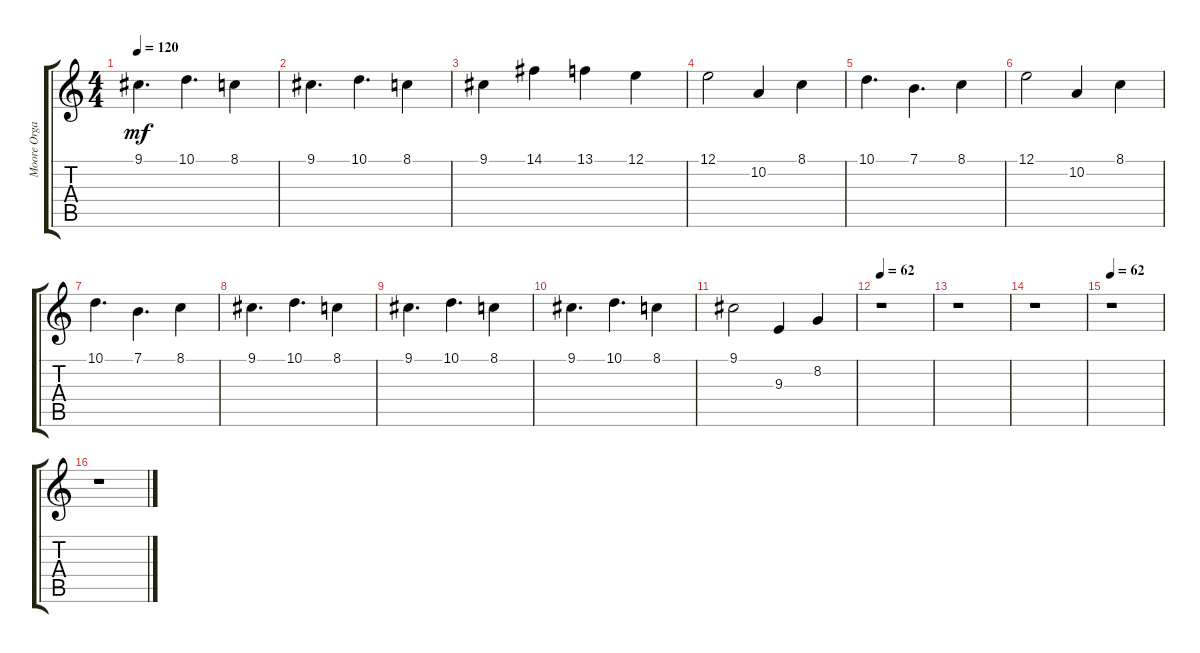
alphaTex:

\track ("Moore Organ" "Moore Orga") {instrument rockorgan}
\staff {score tabs}
\tuning (E4 B3 G3 D3 A2 E2) {hide}
\ts (4 4)
\tempo 120
\clef g2
\ks c
9.1.4{d dy mf} 10.1.4{d} 8.1.4 |
9.1.4{d} 10.1.4{d} 8.1.4 |
9.1.4 14.1.4 13.1.4 12.1.4 |
12.1.2 10.2.4 8.1.4 |
10.1.4{d} 7.1.4{d} 8.1.4 |
12.1.2 10.2.4 8.1.4 |
10.1.4{d} 7.1.4{d} 8.1.4 |
9.1.4{d} 10.1.4{d} 8.1.4 |
9.1.4{d} 10.1.4{d} 8.1.4 |
9.1.4{d} 10.1.4{d} 8.1.4 |
9.1.2 9.3.4 8.2.4 |
\tempo 62
r.1 |
r.1 |
r.1 |
\tempo 62
r.1 |
r.1
